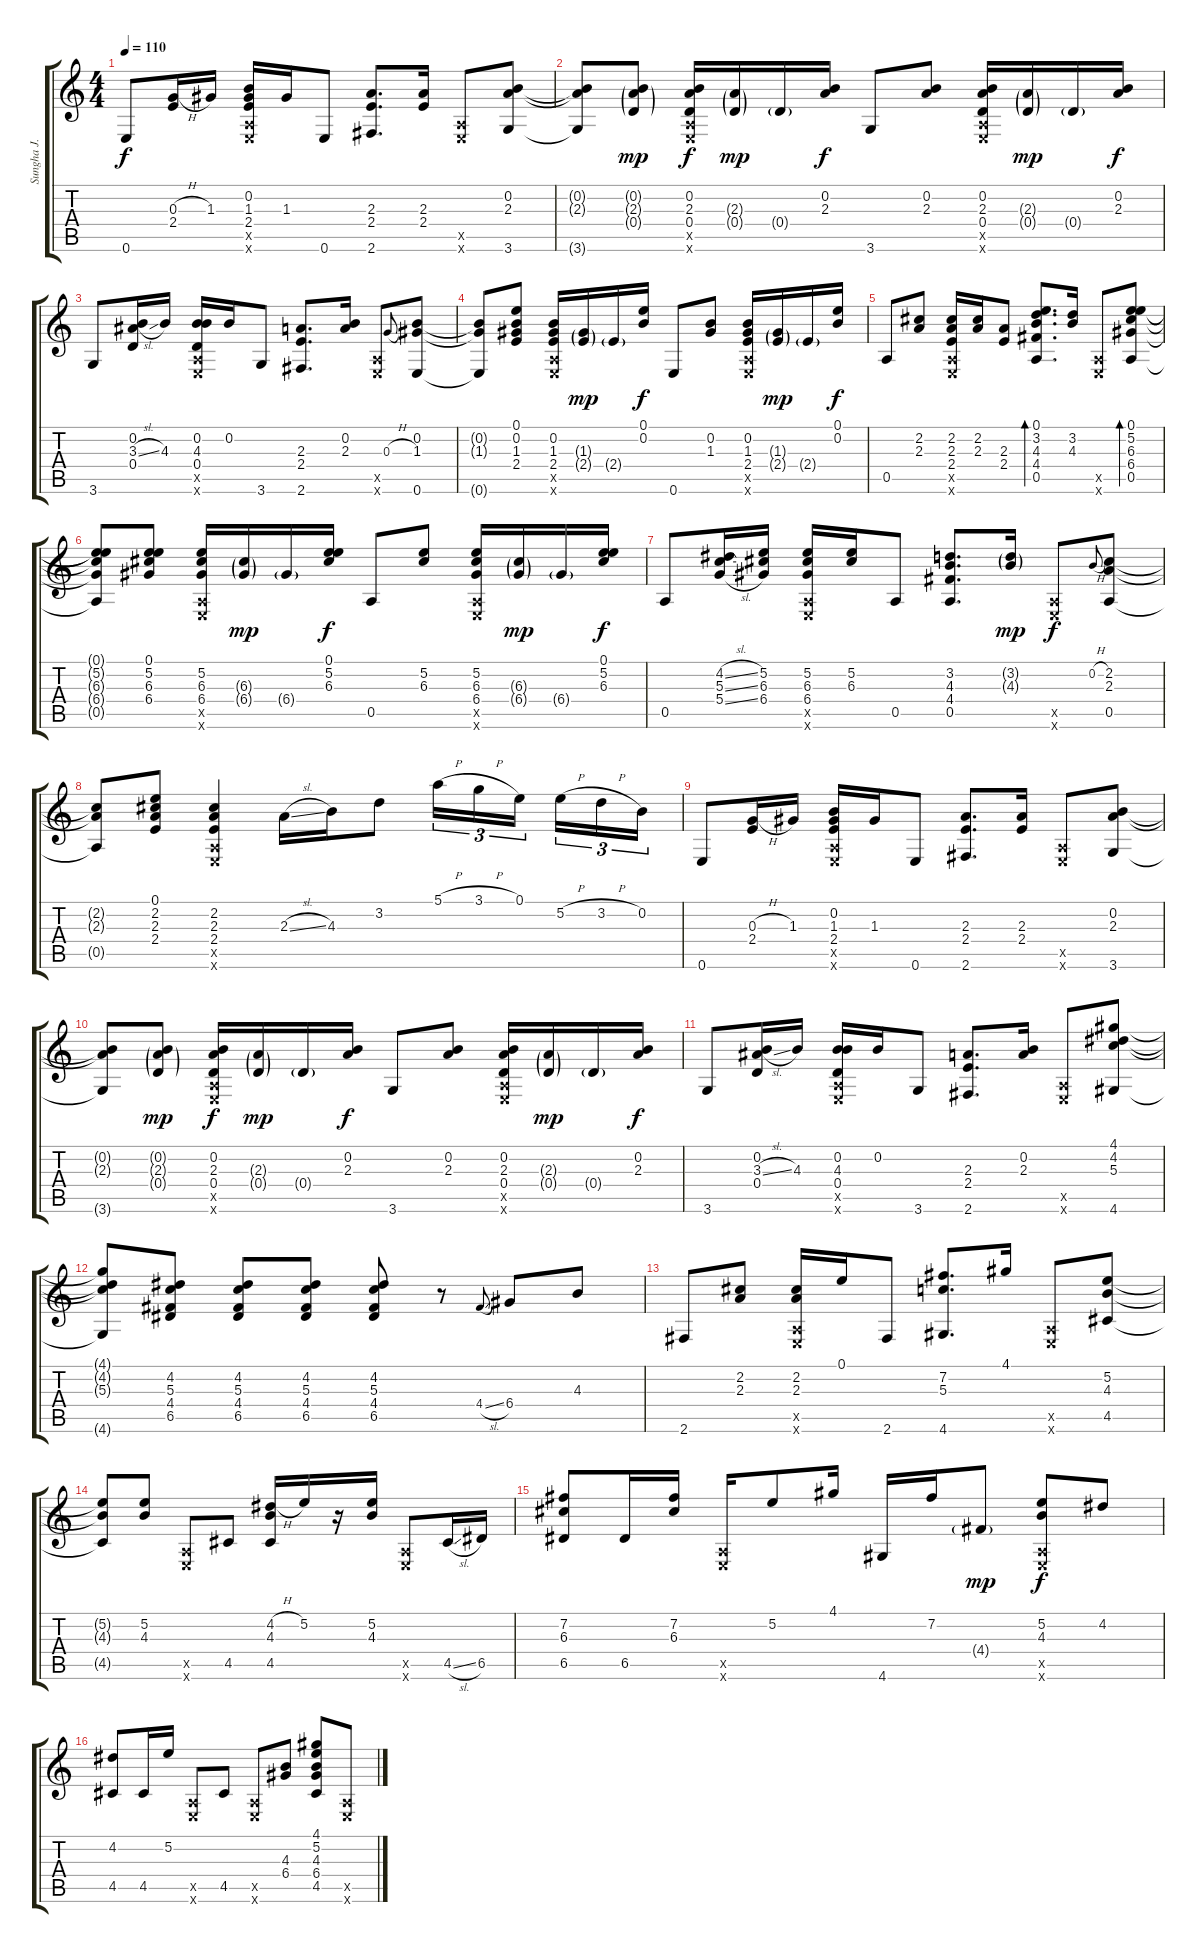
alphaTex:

\track ("Sungha J." "Sungha J.") {instrument acousticguitarsteel}
\staff {score tabs}
\tuning (E4 B3 G3 D3 A2 E2) {hide}
\ts (4 4)
\tempo 110
\clef g2
\ks c
0.6.8{dy f} (0.3{h} 2.4).16 1.3.16 (0.2 1.3 2.4 0.5{x} 0.6{x}).16 1.3.16 0.6.8 (2.3 2.4 2.6).8{d} (2.3 2.4).16 (0.5{x} 0.6{x}).8 (0.2 2.3 3.6).8 |
(0.2{t} 2.3{t} 3.6{t}).8 (0.2{g} 2.3{g} 0.4{g}).8{dy mp} (0.2 2.3 0.4 0.5{x} 0.6{x}).16{dy f} (2.3{g} 0.4{g}).16{dy mp} 0.4{g}.16 (0.2 2.3).16{dy f} 3.6.8 (0.2 2.3).8 (0.2 2.3 0.4 0.5{x} 0.6{x}).16 (2.3{g} 0.4{g}).16{dy mp} 0.4{g}.16 (0.2 2.3).16{dy f} |
3.6.8 (0.2 3.3{sl} 0.4).16 4.3.16 (0.2 4.3 0.4 0.5{x} 0.6{x}).16 0.2.16 3.6.8 (2.3 2.4 2.6).8{d} (0.2 2.3).16 (0.5{x} 0.6{x}).8 0.3{h}.8{gr onbeat} (0.2 1.3 0.6).8 |
(0.2{t} 1.3{t} 0.6{t}).8 (0.1 0.2 1.3 2.4).8 (0.2 1.3 2.4 0.5{x} 0.6{x}).16 (1.3{g} 2.4{g}).16{dy mp} 2.4{g}.16 (0.1 0.2).16{dy f} 0.6.8 (0.2 1.3).8 (0.2 1.3 2.4 0.5{x} 0.6{x}).16 (1.3{g} 2.4{g}).16{dy mp} 2.4{g}.16 (0.1 0.2).16{dy f} |
0.5.8 (2.2 2.3).8 (2.2 2.3 2.4 0.5{x} 0.6{x}).16 (2.2 2.3).16 (2.3 2.4).8 (0.1 3.2 4.3 4.4 0.5).8{d bd 60} (3.2 4.3).16 (0.5{x} 0.6{x}).8 (0.1 5.2 6.3 6.4 0.5).8{bd 60} |
(0.1{t} 5.2{t} 6.3{t} 6.4{t} 0.5{t}).8 (0.1 5.2 6.3 6.4).8 (5.2 6.3 6.4 0.5{x} 0.6{x}).16 (6.3{g} 6.4{g}).16{dy mp} 6.4{g}.16 (0.1 5.2 6.3).16{dy f} 0.5.8 (5.2 6.3).8 (5.2 6.3 6.4 0.5{x} 0.6{x}).16 (6.3{g} 6.4{g}).16{dy mp} 6.4{g}.16 (0.1 5.2 6.3).16{dy f} |
0.5.8 (4.2{sl} 5.3{sl} 5.4{sl}).16 (5.2 6.3 6.4).16 (5.2 6.3 6.4 0.5{x} 0.6{x}).16 (5.2 6.3).16 0.5.8 (3.2 4.3 4.4 0.5).8{d} (3.2{g} 4.3{g}).16{dy mp} (0.5{x} 0.6{x}).8{dy f} 0.2{h}.8{gr onbeat} (2.2 2.3 0.5).8 |
(2.2{t} 2.3{t} 0.5{t}).8 (0.1 2.2 2.3 2.4).8 (2.2 2.3 2.4 0.5{x} 0.6{x}).4 2.3{sl}.16 4.3.16 3.2.8 5.1{h}.16{tu (3 2)} 3.1{h}.16{tu (3 2)} 0.1.16{tu (3 2) beam splitsecondary} 5.2{h}.16{tu (3 2)} 3.2{h}.16{tu (3 2)} 0.2.16{tu (3 2)} |
0.6.8 (0.3{h} 2.4).16 1.3.16 (0.2 1.3 2.4 0.5{x} 0.6{x}).16 1.3.16 0.6.8 (2.3 2.4 2.6).8{d} (2.3 2.4).16 (0.5{x} 0.6{x}).8 (0.2 2.3 3.6).8 |
(0.2{t} 2.3{t} 3.6{t}).8 (0.2{g} 2.3{g} 0.4{g}).8{dy mp} (0.2 2.3 0.4 0.5{x} 0.6{x}).16{dy f} (2.3{g} 0.4{g}).16{dy mp} 0.4{g}.16 (0.2 2.3).16{dy f} 3.6.8 (0.2 2.3).8 (0.2 2.3 0.4 0.5{x} 0.6{x}).16 (2.3{g} 0.4{g}).16{dy mp} 0.4{g}.16 (0.2 2.3).16{dy f} |
3.6.8 (0.2 3.3{sl} 0.4).16 4.3.16 (0.2 4.3 0.4 0.5{x} 0.6{x}).16 0.2.16 3.6.8 (2.3 2.4 2.6).8{d} (0.2 2.3).16 (0.5{x} 0.6{x}).8 (4.1 4.2 5.3 4.6).8 |
(4.1{t} 4.2{t} 5.3{t} 4.6{t}).8 (4.2 5.3 4.4 6.5).8 (4.2 5.3 4.4 6.5).8 (4.2 5.3 4.4 6.5).8 (4.2 5.3 4.4 6.5).8 r.8 4.4{sl}.8{gr onbeat} 6.4.8 4.3.8 |
2.6.8 (2.2 2.3).8 (2.2 2.3 0.5{x} 0.6{x}).16 0.1.16 2.6.8 (7.2 5.3 4.6).8{d} 4.1.16 (0.5{x} 0.6{x}).8 (5.2 4.3 4.5).8 |
(5.2{t} 4.3{t} 4.5{t}).8 (5.2 4.3).8 (0.5{x} 0.6{x}).8 4.5.8 (4.2{h} 4.3 4.5).16 5.2.16 r.16 (5.2 4.3).16 (0.5{x} 0.6{x}).8 4.5{sl}.16 6.5.16 |
(7.2 6.3 6.5).8 6.5.16 (7.2 6.3).16 (0.5{x} 0.6{x}).16 5.2.8 4.1.16 4.6.16 7.2.16 4.4{g}.8{dy mp} (5.2 4.3 0.5{x} 0.6{x}).8{dy f} 4.2.8 |
(4.2 4.5).8 4.5.16 5.2.16 (0.5{x} 0.6{x}).8 4.5.8 (0.5{x} 0.6{x}).8 (4.3 6.4).8 (4.1 5.2 4.3 6.4 4.5).8 (0.5{x} 0.6{x}).8
